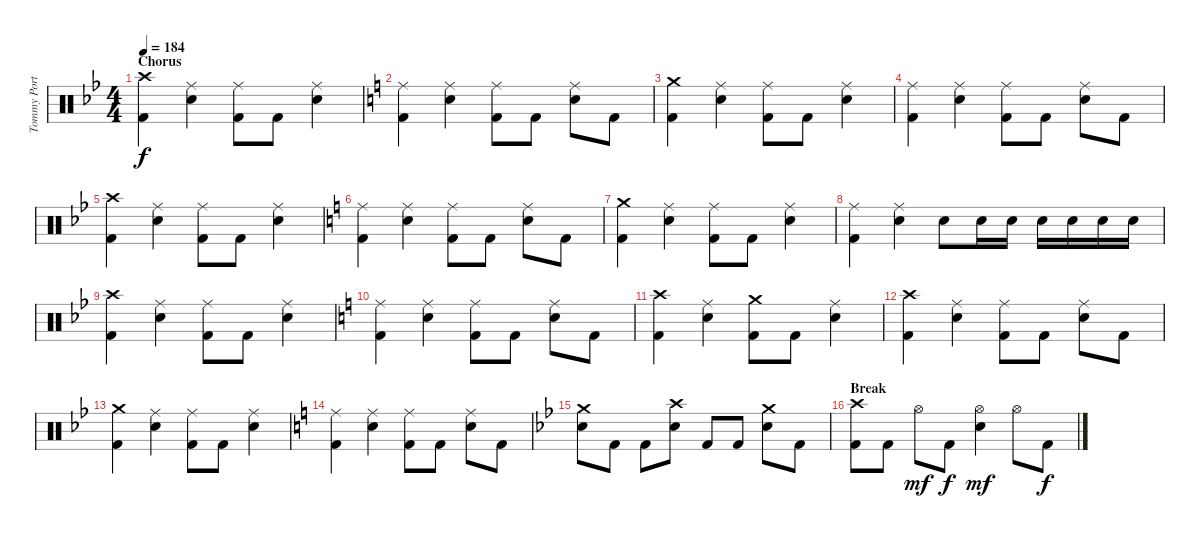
\track ("Tommy Portino - Drums" "Tommy Port") {instrument percussion}
\staff {score}
\articulation defaults
\ts (4 4)
\section ("" "Chorus ")
\tempo 184
\clef neutral
\ks gminor
("Crash high (hit)" "Kick (hit) 2").4{dy f} ("Ride (middle)" "Electric Snare (hit)").4 ("Ride (middle)" "Kick (hit) 2").8 "Kick (hit) 2".8 ("Ride (middle)" "Electric Snare (hit)").4 |
\ks c
("Ride (middle)" "Kick (hit) 2").4 ("Ride (middle)" "Electric Snare (hit)").4 ("Ride (middle)" "Kick (hit) 2").8 "Kick (hit) 2".8 ("Ride (middle)" "Electric Snare (hit)").8 "Kick (hit) 2".8 |
("Crash medium (hit)" "Kick (hit) 2").4 ("Ride (middle)" "Electric Snare (hit)").4 ("Ride (middle)" "Kick (hit) 2").8 "Kick (hit) 2".8 ("Ride (middle)" "Electric Snare (hit)").4 |
("Ride (middle)" "Kick (hit) 2").4 ("Ride (middle)" "Electric Snare (hit)").4 ("Ride (middle)" "Kick (hit) 2").8 "Kick (hit) 2".8 ("Ride (middle)" "Electric Snare (hit)").8 "Kick (hit) 2".8 |
\ks gminor
("Crash high (hit)" "Kick (hit) 2").4 ("Ride (middle)" "Electric Snare (hit)").4 ("Ride (middle)" "Kick (hit) 2").8 "Kick (hit) 2".8 ("Ride (middle)" "Electric Snare (hit)").4 |
\ks c
("Ride (middle)" "Kick (hit) 2").4 ("Ride (middle)" "Electric Snare (hit)").4 ("Ride (middle)" "Kick (hit) 2").8 "Kick (hit) 2".8 ("Ride (middle)" "Electric Snare (hit)").8 "Kick (hit) 2".8 |
("Crash medium (hit)" "Kick (hit) 2").4 ("Ride (middle)" "Electric Snare (hit)").4 ("Ride (middle)" "Kick (hit) 2").8 "Kick (hit) 2".8 ("Ride (middle)" "Electric Snare (hit)").4 |
("Ride (middle)" "Kick (hit) 2").4 ("Ride (middle)" "Electric Snare (hit)").4 "Electric Snare (hit)".8 "Electric Snare (hit)".16 "Electric Snare (hit)".16 "Electric Snare (hit)".16 "Electric Snare (hit)".16 "Electric Snare (hit)".16 "Electric Snare (hit)".16 |
\ks gminor
("Crash high (hit)" "Kick (hit) 2").4 ("Ride (middle)" "Electric Snare (hit)").4 ("Ride (middle)" "Kick (hit) 2").8 "Kick (hit) 2".8 ("Ride (middle)" "Electric Snare (hit)").4 |
\ks c
("Ride (middle)" "Kick (hit) 2").4 ("Ride (middle)" "Electric Snare (hit)").4 ("Ride (middle)" "Kick (hit) 2").8 "Kick (hit) 2".8 ("Ride (middle)" "Electric Snare (hit)").8 "Kick (hit) 2".8 |
("Crash high (hit)" "Kick (hit) 2").4 ("Ride (middle)" "Electric Snare (hit)").4 ("Crash medium (hit)" "Kick (hit) 2").8 "Kick (hit) 2".8 ("Ride (middle)" "Electric Snare (hit)").4 |
("Crash high (hit)" "Kick (hit) 2").4 ("Ride (middle)" "Electric Snare (hit)").4 ("Ride (middle)" "Kick (hit) 2").8 "Kick (hit) 2".8 ("Ride (middle)" "Electric Snare (hit)").8 "Kick (hit) 2".8 |
\ks gminor
("Crash medium (hit)" "Kick (hit) 2").4 ("Ride (middle)" "Electric Snare (hit)").4 ("Ride (middle)" "Kick (hit) 2").8 "Kick (hit) 2".8 ("Ride (middle)" "Electric Snare (hit)").4 |
\ks c
("Ride (middle)" "Kick (hit) 2").4 ("Ride (middle)" "Electric Snare (hit)").4 ("Ride (middle)" "Kick (hit) 2").8 "Kick (hit) 2".8 ("Ride (middle)" "Electric Snare (hit)").8 "Kick (hit) 2".8 |
\ks gminor
("Crash medium (hit)" "Electric Snare (hit)").8 "Kick (hit) 2".8 "Kick (hit) 2".8 ("Crash high (hit)" "Electric Snare (hit)").8 "Kick (hit) 2".8 "Kick (hit) 2".8 ("Crash medium (hit)" "Electric Snare (hit)").8 "Kick (hit) 2".8 |
\section ("" "Break")
("Crash high (hit)" "Kick (hit) 2").8 "Kick (hit) 2".8 "Hi-Hat (open)".8{dy mf} "Kick (hit) 2".8{dy f} ("Hi-Hat (open)" "Electric Snare (hit)").4{dy mf} "Hi-Hat (open)".8 "Kick (hit) 2".8{dy f}
